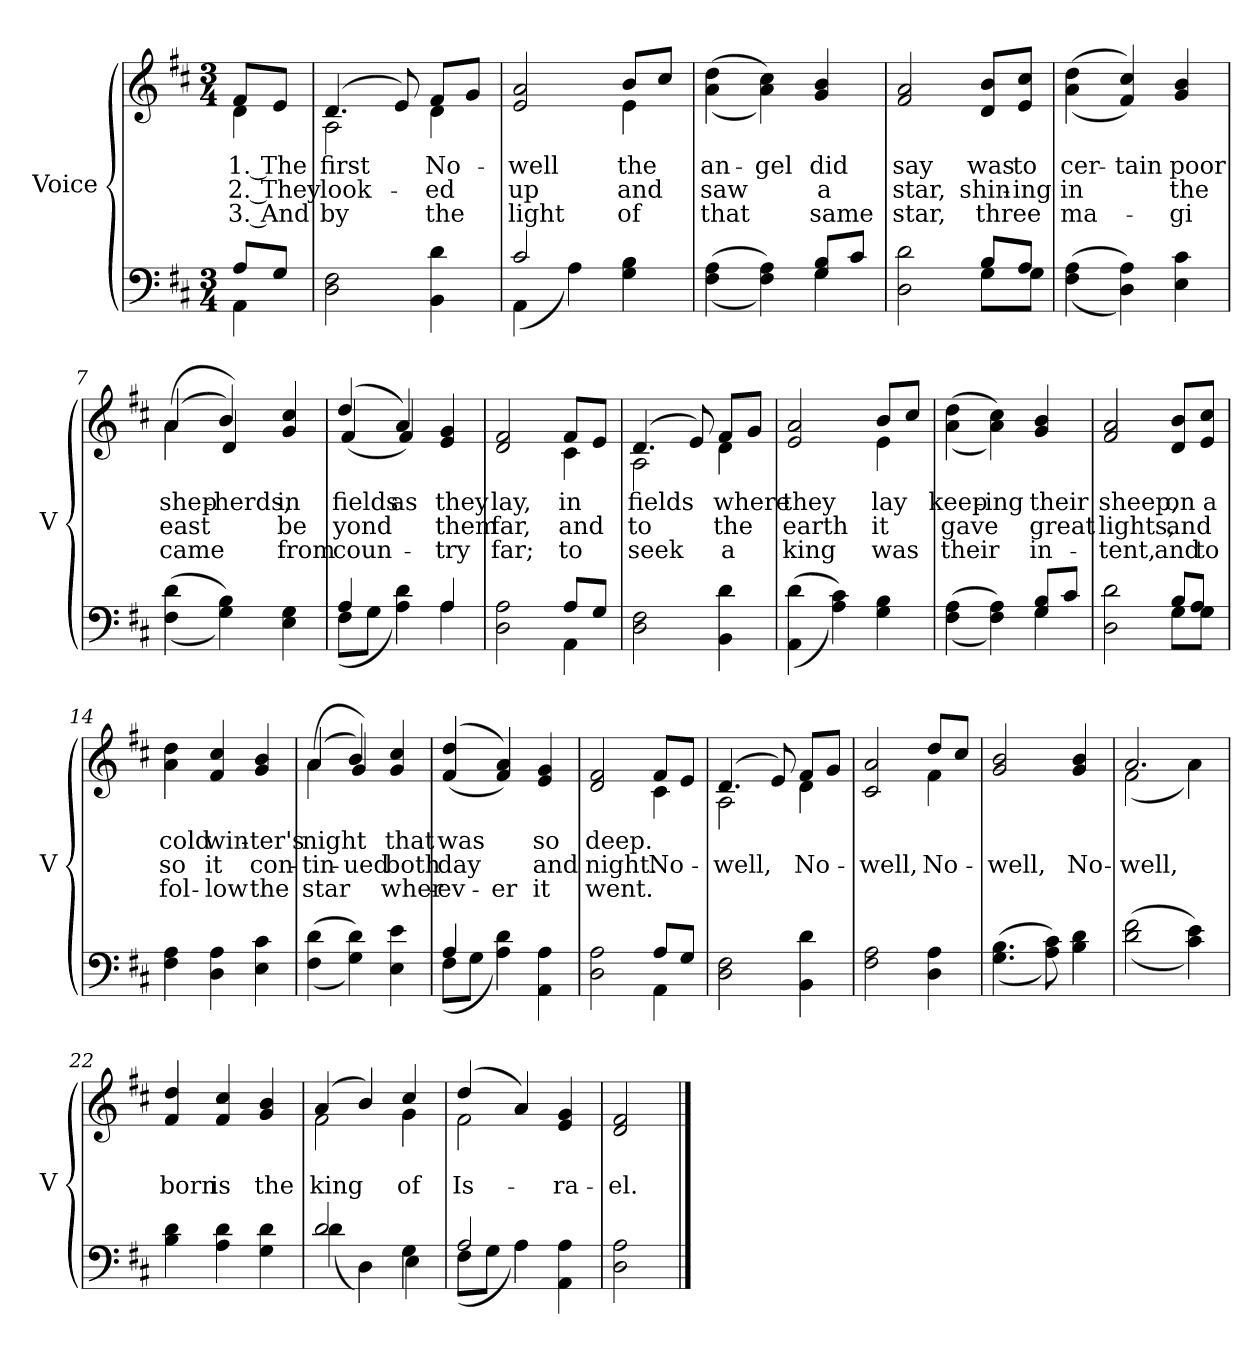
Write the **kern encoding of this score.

**kern	**kern	**text	**text	**text
*part2	*part1	*part1	*part1	*part1
*staff2	*staff1	*staff1	*staff1	*staff1
*I"Voice	*I"Voice	*	*	*
*I'V	*I'V	*	*	*
*clefF4	*clefG2	*	*	*
*k[f#c#]	*k[f#c#]	*	*	*
*M3/4	*M3/4	*	*	*
*MM108	*MM108	*	*	*
=1	=1	=1	=1	=1
*^	*	*	*	*
!	!	!	!LO:LY:b	!LO:LY:b	!LO:LY:b
*	*	*^	*	*	*
8A/L	4AA\	8f#/L	4d\	1. The	2. They	3. And
8G/J	.	8e/J	.	.	.	.
*v	*v	*	*	*	*	*
=2	=2	=2	=2	=2	=2
!	!	!	!LO:LY:b	!LO:LY:b	!LO:LY:b
2D\ 2F#\	(>4.d/	2A\	first	look-	by
.	8e/)	.	.	.	.
!	!	!	!LO:LY:b	!LO:LY:b	!LO:LY:b
4BB\ 4d\	8f#/L	4d\	No-	-ed	the
.	8g/J	.	.	.	.
=3	=3	=3	=3	=3	=3
*^	*	*	*	*	*
!	!	!	!	!LO:LY:b	!LO:LY:b	!LO:LY:b
2c#/	(<4AA\	2e/ 2a/	2ryy	-well	up	light
.	4A\)	.	.	.	.	.
!	!	!	!	!LO:LY:b	!LO:LY:b	!LO:LY:b
4ryy	4G\ 4B\	8b/L	4e\	the	and	of
.	.	8cc#/J	.	.	.	.
*	*	*v	*v	*	*	*
=4	=4	=4	=4	=4	=4
!	!	!	!LO:LY:b	!LO:LY:b	!LO:LY:b
((<4F#\ 4A\	2ryy	((<4a\ 4dd\	an-	saw	that
!	!	!	!LO:LY:b	!	!
4F#\ 4A\))	.	4a\ 4cc#\))	-gel	.	.
!	!	!	!LO:LY:b	!LO:LY:b	!LO:LY:b
4G\	8G/ 8B/L	4g/ 4b/	did	a	same
.	8c#/J	.	.	.	.
=5	=5	=5	=5	=5	=5
!	!	!	!LO:LY:b	!LO:LY:b	!LO:LY:b
2D\ 2d\	2ryy	2f#/ 2a/	say	star,	star,
!	!	!	!LO:LY:b	!LO:LY:b	!LO:LY:b
8B/L	8G\L	8d/ 8b/L	was	shin-	three
!	!	!	!LO:LY:b	!LO:LY:b	!
8A/J	8G\J	8e/ 8cc#/J	to	-ing	.
!!LO:LB:g=z
=6	=6	=6	=6	=6	=6
!	!	!	!LO:LY:b	!LO:LY:b	!LO:LY:b
*v	*v	*	*	*	*
(<(4F#\ 4A\	((<4a\ 4dd\	cer-	in	ma-
!	!	!LO:LY:b	!	!
4D\ 4A\))	4f#/ 4cc#/))	-tain	.	.
!	!	!LO:LY:b	!LO:LY:b	!LO:LY:b
4E\ 4c#\	4g/ 4b/	poor	the	-gi
=7	=7	=7	=7	=7
!	!	!LO:LY:b	!LO:LY:b	!LO:LY:b
*	*^	*	*	*
((<4F#\ 4d\	(4a/	(<4a\	shep-	east	came
!	!	!	!LO:LY:b	!	!
4G\ 4B\))	4b/)	4d/)	-herds,	.	.
!	!	!	!LO:LY:b	!LO:LY:b	!LO:LY:b
4E\ 4G\	4g/ 4cc#/	4ryy	in	be	from
=8	=8	=8	=8	=8	=8
*^	*	*	*	*	*
!	!	!	!	!LO:LY:b	!LO:LY:b	!LO:LY:b
(4A/	(<8F#\L	(4dd/	(<4f#/	fields	yond	coun-
.	8G\J	.	.	.	.	.
!	!	!	!	!LO:LY:b	!	!
4ryy)	4A\ 4d\)	4a/)	4f#/)	as	.	.
!	!	!	!	!LO:LY:b	!LO:LY:b	!LO:LY:b
4A/	4A\	4e/ 4g/	4ryy	they	them	-try
=9	=9	=9	=9	=9	=9	=9
!	!	!	!	!LO:LY:b	!LO:LY:b	!LO:LY:b
2D\ 2A\	2ryy	2d/ 2f#/	2ryy	lay,	far,	far;
!	!	!	!	!LO:LY:b	!LO:LY:b	!LO:LY:b
4AA\	8A/L	8f#/L	4c#\	in	and	to
.	8G/J	8e/J	.	.	.	.
!!LO:LB:g=z	!!
=10	=10	=10	=10	=10	=10	=10
!	!	!	!	!LO:LY:b	!LO:LY:b	!LO:LY:b
*v	*v	*	*	*	*	*
2D\ 2F#\	(>4.d/	2A\	fields	to	seek
.	8e/)	.	.	.	.
!	!	!	!LO:LY:b	!LO:LY:b	!LO:LY:b
4BB\ 4d\	8f#/L	4d\	where	the	a
.	8g/J	.	.	.	.
=11	=11	=11	=11	=11	=11
!	!	!	!LO:LY:b	!LO:LY:b	!LO:LY:b
(<(>4AA\ 4d\	2e/ 2a/	2ryy	they	earth	king
4A\ 4c#\))	.	.	.	.	.
!	!	!	!LO:LY:b	!LO:LY:b	!LO:LY:b
4G\ 4B\	8b/L	4e\	lay	it	was
.	8cc#/J	.	.	.	.
*	*v	*v	*	*	*
=12	=12	=12	=12	=12
*^	*	*	*	*
!	!	!	!LO:LY:b	!LO:LY:b	!LO:LY:b
((<4F#\ 4A\	2ryy	((<4a\ 4dd\	keep-	gave	their
!	!	!	!LO:LY:b	!	!
4F#\ 4A\))	.	4a\ 4cc#\))	-ing	.	.
!	!	!	!LO:LY:b	!LO:LY:b	!LO:LY:b
4G\	8G/ 8B/L	4g/ 4b/	their	great	in-
.	8c#/J	.	.	.	.
=13	=13	=13	=13	=13	=13
!	!	!	!LO:LY:b	!LO:LY:b	!LO:LY:b
2D\ 2d\	2ryy	2f#/ 2a/	sheep,	lights,	-tent,
!	!	!	!LO:LY:b	!LO:LY:b	!LO:LY:b
8G\L	8B/L	8d/ 8b/L	on	and	and
!	!	!	!LO:LY:b	!	!LO:LY:b
8G\J	8A/J	8e/ 8cc#/J	a	.	to
!!LO:PB:g=z
=14	=14	=14	=14	=14	=14
!	!	!	!LO:LY:b	!LO:LY:b	!LO:LY:b
*v	*v	*	*	*	*
4F#\ 4A\	4a\ 4dd\	cold	so	fol-
!	!	!LO:LY:b	!LO:LY:b	!LO:LY:b
4D\ 4A\	4f#/ 4cc#/	win-	it	-low
!	!	!LO:LY:b	!LO:LY:b	!LO:LY:b
4E\ 4c#\	4g/ 4b/	-ter's	con-	the
=15	=15	=15	=15	=15
!	!	!LO:LY:b	!LO:LY:b	!LO:LY:b
*	*^	*	*	*
(>(<4F#\ 4d\	(>4a/	(<4a\	night	-tin-	star
!	!	!	!	!LO:LY:b	!
4G\ 4d\))	4b/)	4g/)	.	-ued	.
!	!	!	!LO:LY:b	!LO:LY:b	!LO:LY:b
4E\ 4e\	4g/ 4cc#/	4ryy	that	both	wher-
=16	=16	=16	=16	=16	=16
*^	*	*	*	*	*
!	!	!	!	!LO:LY:b	!LO:LY:b	!LO:LY:b
*	*	*v	*v	*	*	*
(>4A/	(<8F#\L	(<(>4f#/ 4dd/	was	day	-ev-
.	8G\J	.	.	.	.
!	!	!	!	!	!LO:LY:b
2ryy)	4A\ 4d\)	4f#/ 4a/))	.	.	-er
!	!	!	!LO:LY:b	!LO:LY:b	!LO:LY:b
.	4AA\ 4A\	4e/ 4g/	so	and	it
=17	=17	=17	=17	=17	=17
!	!	!	!LO:LY:b	!LO:LY:b	!LO:LY:b
*	*	*^	*	*	*
2D\ 2A\	2ryy	2d/ 2f#/	2ryy	deep.	night.	went.
!	!	!	!	!	!LO:LY:b	!
4AA\	8A/L	8f#/L	4c#\	.	No-	.
.	8G/J	8e/J	.	.	.	.
!!LO:LB:g=z	!!
=18	=18	=18	=18	=18	=18	=18
!	!	!	!	!	!LO:LY:b	!
*v	*v	*	*	*	*	*
2D\ 2F#\	(>4.d/	2A\	.	-well,	.
.	8e/)	.	.	.	.
!	!	!	!	!LO:LY:b	!
4BB\ 4d\	8f#/L	4d\	.	No-	.
.	8g/J	.	.	.	.
=19	=19	=19	=19	=19	=19
!	!	!	!	!LO:LY:b	!
2F#\ 2A\	2c#/ 2a/	2ryy	.	-well,	.
!	!	!	!	!LO:LY:b	!
4D\ 4A\	8dd/L	4f#\	.	No-	.
.	8cc#/J	.	.	.	.
*	*v	*v	*	*	*
=20	=20	=20	=20	=20
!	!	!	!LO:LY:b	!
(<(>4.G\ 4.B\	2g/ 2b/	.	-well,	.
8A\ 8c#\))	.	.	.	.
!	!	!	!LO:LY:b	!
4B\ 4d\	4g/ 4b/	.	No-	.
=21	=21	=21	=21	=21
!	!	!	!LO:LY:b	!
*	*^	*	*	*
(<(>2d\ 2f#\	2.a/	(<2f#\	.	-well,	.
4c#\ 4e\))	.	4a\)	.	.	.
=22	=22	=22	=22	=22	=22
!	!	!	!	!LO:LY:b	!
*	*v	*v	*	*	*
4B\ 4d\	4f#/ 4dd/	.	born	.
!	!	!	!LO:LY:b	!
4A\ 4d\	4f#/ 4cc#/	.	is	.
!	!	!	!LO:LY:b	!
4G\ 4d\	4g/ 4b/	.	the	.
=23	=23	=23	=23	=23
*^	*	*	*	*
!	!	!	!	!LO:LY:b	!
*	*	*^	*	*	*
2d/	(4d\	(4a/	2f#\	.	king	.
.	4D\)	4b/)	.	.	.	.
!	!	!	!	!	!LO:LY:b	!
4G\	4E\	4cc#/	4g\	.	of	.
=24	=24	=24	=24	=24	=24	=24
!	!	!	!	!	!LO:LY:b	!
2A/	(<8F#\L	(>4dd/	2f#\	.	Is-	.
.	8G\J	.	.	.	.	.
.	4A\)	4a/)	.	.	.	.
!	!	!	!	!	!LO:LY:b	!
4ryy	4AA\ 4A\	4e/ 4g/	4ryy	.	-ra-	.
=25	=25	=25	=25	=25	=25	=25
!	!	!	!	!	!LO:LY:b	!
*v	*v	*	*	*	*	*
*	*v	*v	*	*	*
2D\ 2A\	2d/ 2f#/	.	-el.	.
==	==	==	==	==
*-	*-	*-	*-	*-
